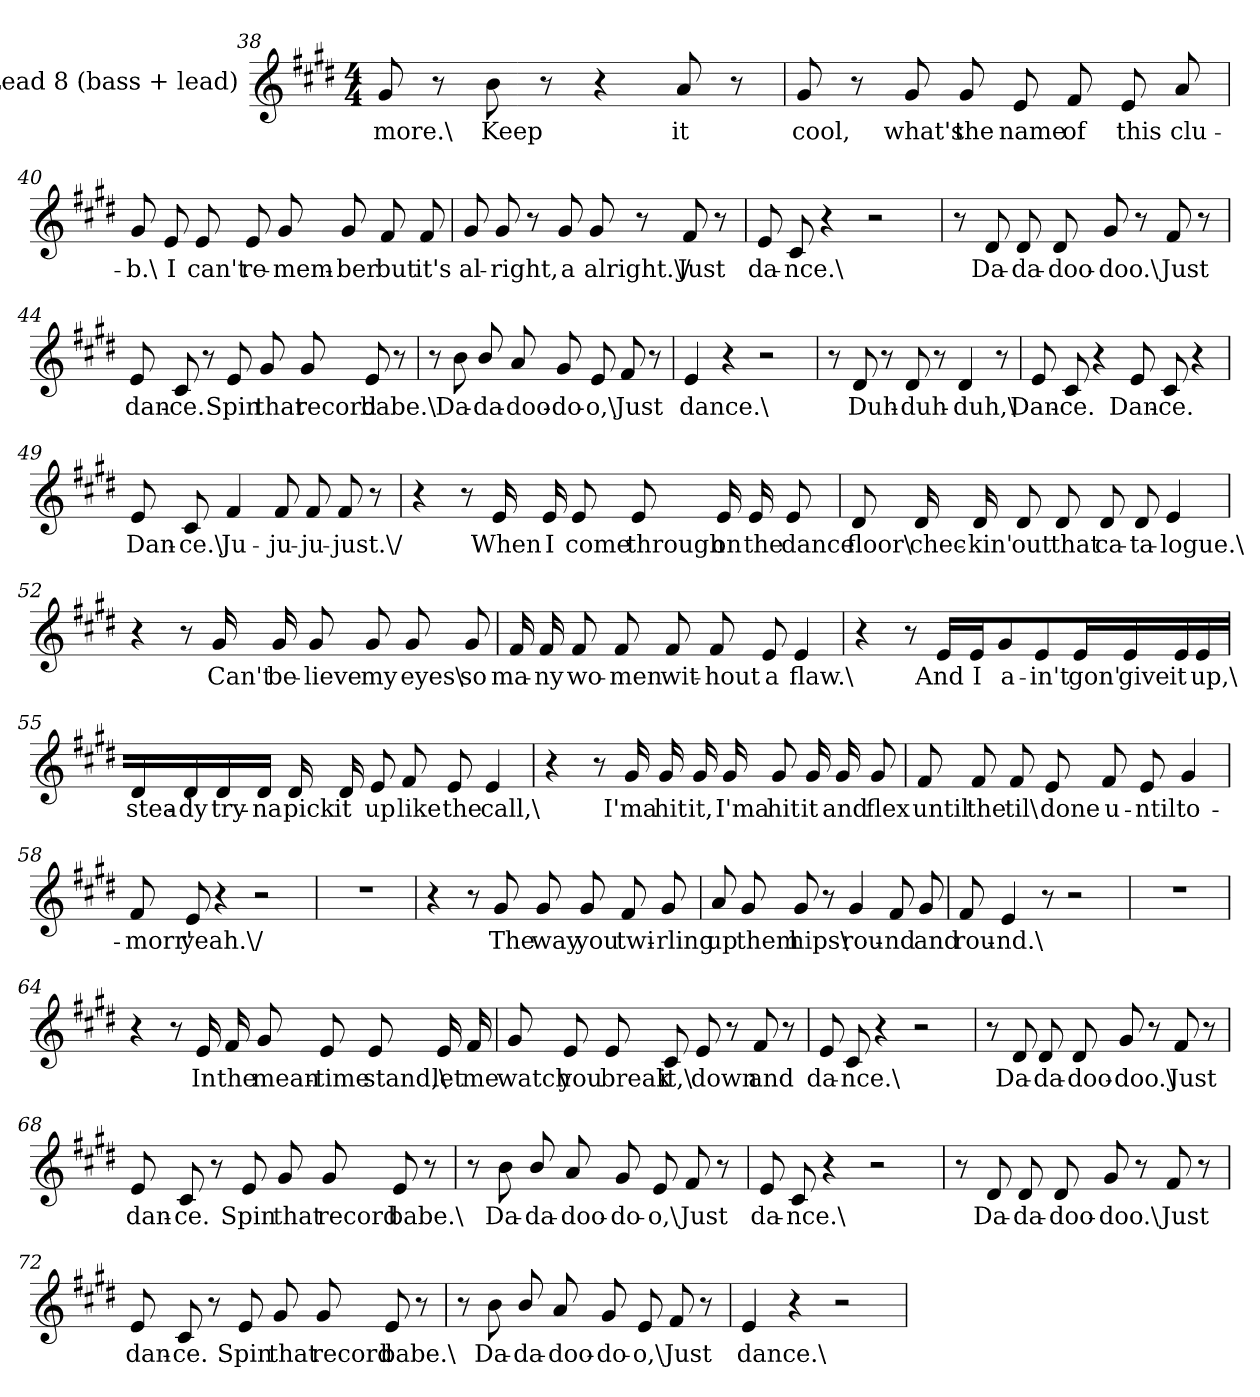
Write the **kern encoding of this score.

**kern	**text
*part1	*part1
*staff1	*staff1
*I"Lead 8 (bass + lead)	*
*I'Bass + Lead	*
*clefG2	*
*k[f#c#g#d#]	*
*M4/4	*
=38	=38
8g#/	more.\
8r	.
8b\	Keep
8r	.
4r	.
8a/	it
8r	.
!!LO:LB:g=z
=39	=39
8g#/	cool,
8r	.
8g#/L	what's
8g#/	the
8e/L	name
8f#/	of
8e/L	this
8a/	clu-
=40	=40
8g#/L	b.\
8e/	I
8e/L	can't
8e/	re-
8g#/L	mem-
8g#/	ber
8f#/L	but
8f#/	it's
!!LO:LB:g=z
=41	=41
8g#/L	al-
8g#/	right,
8r	.
8g#/	a
8g#/	alright.\/
8r	.
8f#/	Just
8r	.
=42	=42
8e/L	da-
8c#/	nce.\
4r	.
2r	.
!!LO:LB:g=z
=43	=43
8r	.
8d#/	Da-
8d#/L	da-
8d#/	doo-
8g#/	doo.\
8r	.
8f#/	Just
8r	.
=44	=44
8e/L	dan-
8c#/	ce.
8r	.
8e/	Spin
8g#/L	that
8g#/	record
8e/	babe.\
8r	.
!!LO:LB:g=z
=45	=45
8r	.
8b\	Da-
8b/L	da-
8a/	doo-
8g#/L	do-
8e/	o,\
8f#/	Just
8r	.
=46	=46
4e/	dance.\
4r	.
2r	.
=47	=47
8r	.
8d#/	Duh-
8r	.
8d#/	duh-
8r	.
4d#/	duh,\
8r	.
!!LO:LB:g=z
=48	=48
8e/L	Dan-
8c#/	ce.
4r	.
8e/L	Dan-
8c#/	ce.
4r	.
=49	=49
8e/L	Dan-
8c#/	ce.\
4f#/	Ju-
8f#/L	ju-
8f#/	ju-
8f#/	just.\/
8r	.
!!LO:LB:g=z
=50	=50
4r	.
8r	.
16e/LL	When
16e/J	I
8e/L	come
8e/	through
16e/LL	on
16e/J	the
8e/	dance
!!LO:PB:g=z
=51	=51
8d#/L	floor\
16d#/L	chec-
16d#/J	kin'
8d#/L	out
8d#/	that
8d#/L	ca-
8d#/	ta-
4e/	logue.\
=52	=52
4r	.
8r	.
16g#/LL	Can't
16g#/J	be-
8g#/L	lieve
8g#/	my
8g#/L	eyes\
8g#/	so
!!LO:LB:g=z
=53	=53
16f#/LL	ma-
16f#/J	ny
8f#/	wo-
8f#/L	men
8f#/	wit-
8f#/L	hout
8e/	a
4e/	flaw.\
=54	=54
4r	.
8r	.
16e/LL	And
16e/J	I
8g#/L	a-
8e/	in't
16e/LL	gon'
16e/J	give
16e/J	it
16e/J	up,\
!!LO:LB:g=z
=55	=55
16d#/LL	stea-
16d#/J	dy
16d#/J	try-
16d#/J	na
16d#/LL	pick
16d#/J	it
8e/	up
8f#/L	like
8e/	the
4e/	call,\
=56	=56
4r	.
8r	.
16g#/LL	I'ma
16g#/J	hit
16g#/LL	it,
16g#/J	I'ma
8g#/	hit
16g#/LL	it
16g#/J	and
8g#/	flex
!!LO:LB:g=z
=57	=57
8f#/L	until
8f#/	the
8f#/L	til\
8e/	done
8f#/L	u-
8e/	ntil
4g#/	to-
=58	=58
8f#/L	morr'
8e/	yeah.\/
4r	.
2r	.
=59	=59
1r	.
!!LO:LB:g=z
=60	=60
4r	.
8r	.
8g#/	The
8g#/L	way
8g#/	you
8f#/L	twi-
8g#/	rling
=61	=61
8a/L	up
8g#/	them
8g#/	hips\
8r	.
4g#/	rou-
8f#/L	nd
8g#/	and
!!LO:LB:g=z
=62	=62
8f#/	rou-
4e/	nd.\
8r	.
2r	.
=63	=63
1r	.
=64	=64
4r	.
8r	.
16e/LL	In
16f#/J	the
8g#/L	mean-
8e/	time
8e/L	stand,\
16e/L	let
16f#/J	me
!!LO:LB:g=z
=65	=65
8g#/L	watch
8e/	you
8e/L	break
8c#/	it,\
8e/	down
8r	.
8f#/	and
8r	.
=66	=66
8e/L	da-
8c#/	nce.\
4r	.
2r	.
!!LO:LB:g=z
=67	=67
8r	.
8d#/	Da-
8d#/L	da-
8d#/	doo-
8g#/	doo.\
8r	.
8f#/	Just
8r	.
=68	=68
8e/L	dan-
8c#/	ce.
8r	.
8e/	Spin
8g#/L	that
8g#/	record
8e/	babe.\
8r	.
!!LO:PB:g=z
=69	=69
8r	.
8b\	Da-
8b/L	da-
8a/	doo-
8g#/L	do-
8e/	o,\
8f#/	Just
8r	.
=70	=70
8e/L	da-
8c#/	nce.\
4r	.
2r	.
!!LO:LB:g=z
=71	=71
8r	.
8d#/	Da-
8d#/L	da-
8d#/	doo-
8g#/	doo.\
8r	.
8f#/	Just
8r	.
=72	=72
8e/L	dan-
8c#/	ce.
8r	.
8e/	Spin
8g#/L	that
8g#/	record
8e/	babe.\
8r	.
!!LO:LB:g=z
=73	=73
8r	.
8b\	Da-
8b/L	da-
8a/	doo-
8g#/L	do-
8e/	o,\
8f#/	Just
8r	.
=74	=74
4e/	dance.\
4r	.
2r	.
=	=
*-	*-
